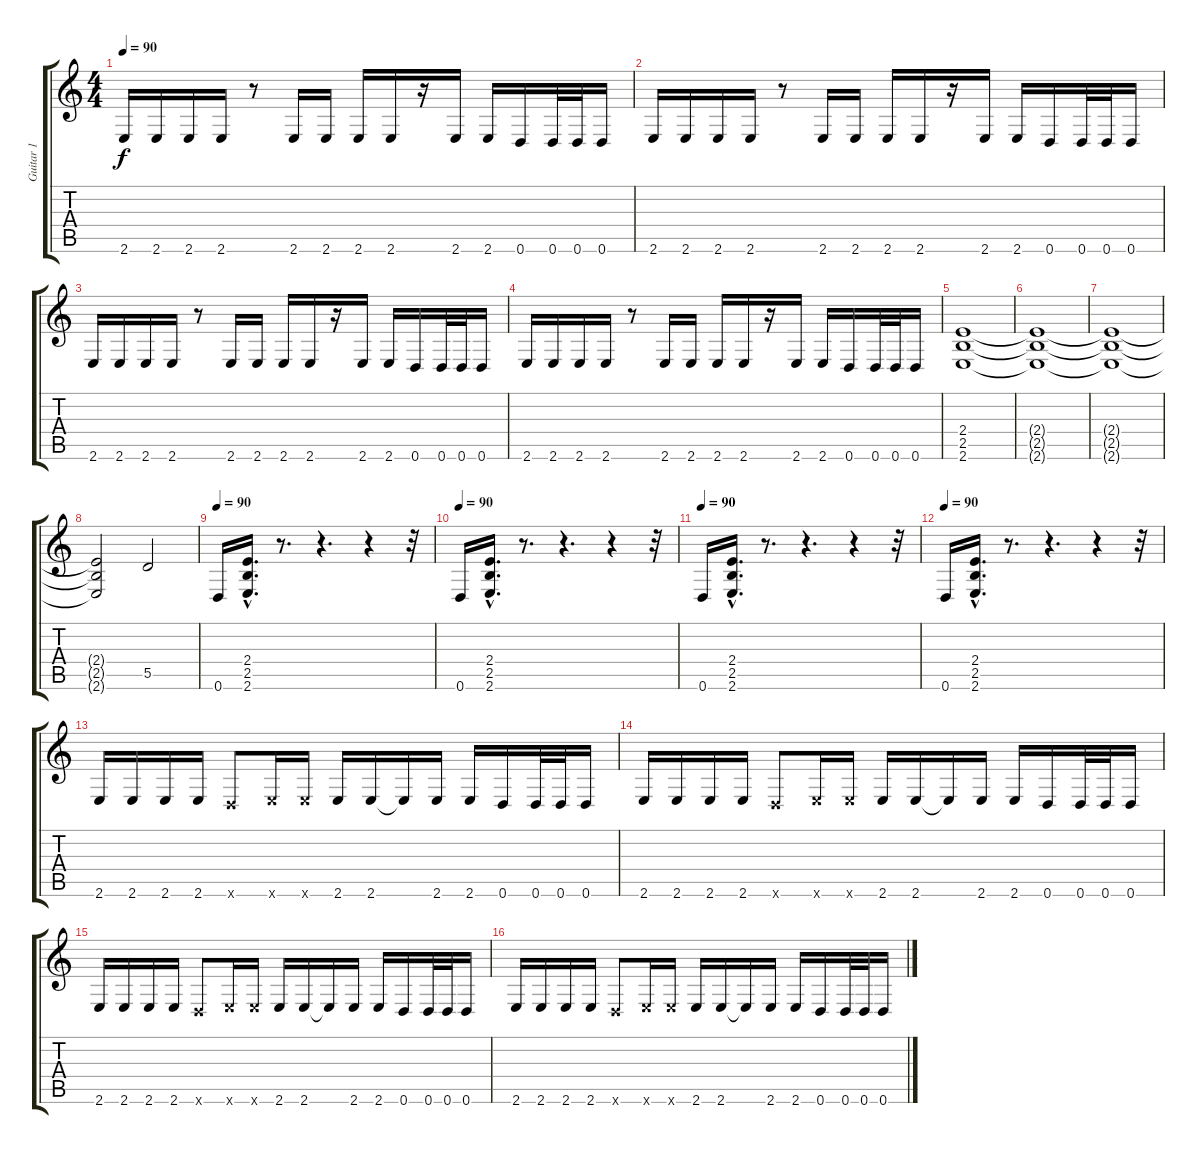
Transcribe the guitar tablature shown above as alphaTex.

\track ("Guitar 1" "Guitar 1") {instrument electricguitarclean}
\staff {score tabs}
\tuning (E4 B3 G3 D3 A2 D2) {hide}
\ts (4 4)
\tempo 90
\clef g2
\ks c
2.6.16{dy f volume 8 instrument electricguitarmuted} 2.6.16 2.6.16 2.6.16 r.8 2.6.16 2.6.16 2.6.16 2.6.16 r.16 2.6.16 2.6.16 0.6.16 0.6.32 0.6.32 0.6.16 |
2.6.16{volume 8 instrument electricguitarmuted} 2.6.16 2.6.16 2.6.16 r.8 2.6.16 2.6.16 2.6.16 2.6.16 r.16 2.6.16 2.6.16 0.6.16 0.6.32 0.6.32 0.6.16 |
2.6.16{volume 8 instrument electricguitarmuted} 2.6.16 2.6.16 2.6.16 r.8 2.6.16 2.6.16 2.6.16 2.6.16 r.16 2.6.16 2.6.16 0.6.16 0.6.32 0.6.32 0.6.16 |
2.6.16{volume 8 instrument electricguitarmuted} 2.6.16 2.6.16 2.6.16 r.8 2.6.16 2.6.16 2.6.16 2.6.16 r.16 2.6.16 2.6.16 0.6.16 0.6.32 0.6.32 0.6.16 |
(2.4 2.5 2.6).1{volume 10 instrument electricguitarclean} |
(2.4{t} 2.5{t} 2.6{t}).1 |
(2.4{t} 2.5{t} 2.6{t}).1 |
(2.4{t} 2.5{t} 2.6{t}).2 5.5.2{instrument helicopter} |
\tempo 90
0.6.16{volume 16 instrument distortionguitar} (2.4{hac} 2.5{hac} 2.6{hac}).16{d} r.8{d} r.4{d} r.4 r.32 |
\tempo 90
0.6.16{volume 16 instrument distortionguitar} (2.4{hac} 2.5{hac} 2.6{hac}).16{d} r.8{d} r.4{d} r.4 r.32 |
\tempo 90
0.6.16{volume 16 instrument distortionguitar} (2.4{hac} 2.5{hac} 2.6{hac}).16{d} r.8{d} r.4{d} r.4 r.32 |
\tempo 90
0.6.16{volume 16 instrument distortionguitar} (2.4{hac} 2.5{hac} 2.6{hac}).16{d} r.8{d} r.4{d} r.4 r.32 |
2.6.16{volume 15 instrument electricguitarmuted} 2.6.16 2.6.16 2.6.16 0.6{x}.8 2.6{x}.16 2.6{x}.16 2.6.16 2.6.16 2.6{t}.16 2.6.16 2.6.16 0.6.16 0.6.32 0.6.32 0.6.16 |
2.6.16{volume 15 instrument electricguitarmuted} 2.6.16 2.6.16 2.6.16 0.6{x}.8 2.6{x}.16 2.6{x}.16 2.6.16 2.6.16 2.6{t}.16 2.6.16 2.6.16 0.6.16 0.6.32 0.6.32 0.6.16 |
2.6.16{volume 15 instrument electricguitarmuted} 2.6.16 2.6.16 2.6.16 0.6{x}.8 2.6{x}.16 2.6{x}.16 2.6.16 2.6.16 2.6{t}.16 2.6.16 2.6.16 0.6.16 0.6.32 0.6.32 0.6.16 |
2.6.16{volume 15 instrument electricguitarmuted} 2.6.16 2.6.16 2.6.16 0.6{x}.8 2.6{x}.16 2.6{x}.16 2.6.16 2.6.16 2.6{t}.16 2.6.16 2.6.16 0.6.16 0.6.32 0.6.32 0.6.16
